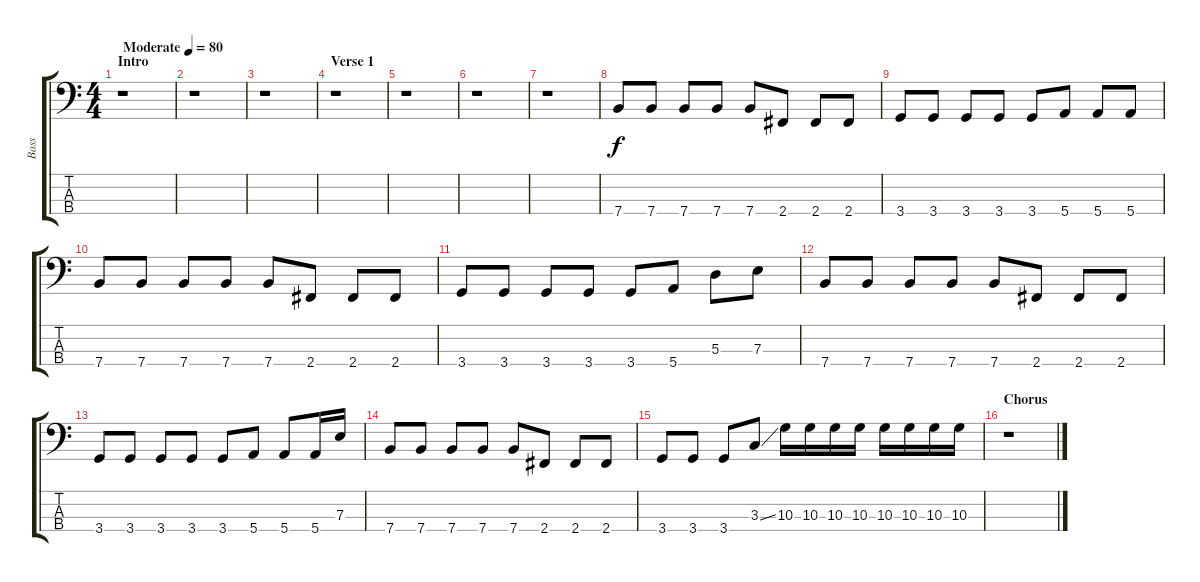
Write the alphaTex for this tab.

\track ("Bass" "Bass") {instrument electricbasspick}
\staff {score tabs}
\tuning (G2 D2 A1 E1) {hide}
\ts (4 4)
\section ("" "Intro")
\tempo (80 "Moderate")
\clef f4
\ks c
r.1{dy f instrument electricbasspick} |
r.1 |
r.1 |
\section ("" "Verse 1")
r.1 |
r.1 |
r.1 |
r.1 |
7.4.8 7.4.8 7.4.8 7.4.8 7.4.8 2.4.8 2.4.8 2.4.8 |
3.4.8 3.4.8 3.4.8 3.4.8 3.4.8 5.4.8 5.4.8 5.4.8 |
7.4.8 7.4.8 7.4.8 7.4.8 7.4.8 2.4.8 2.4.8 2.4.8 |
3.4.8 3.4.8 3.4.8 3.4.8 3.4.8 5.4.8 5.3.8 7.3.8 |
7.4.8 7.4.8 7.4.8 7.4.8 7.4.8 2.4.8 2.4.8 2.4.8 |
3.4.8 3.4.8 3.4.8 3.4.8 3.4.8 5.4.8 5.4.8 5.4.16 7.3.16 |
7.4.8 7.4.8 7.4.8 7.4.8 7.4.8 2.4.8 2.4.8 2.4.8 |
3.4.8 3.4.8 3.4.8 3.3{ss}.8 10.3.16 10.3.16 10.3.16 10.3.16 10.3.16 10.3.16 10.3.16 10.3.16 |
\section ("" "Chorus")
r.1
